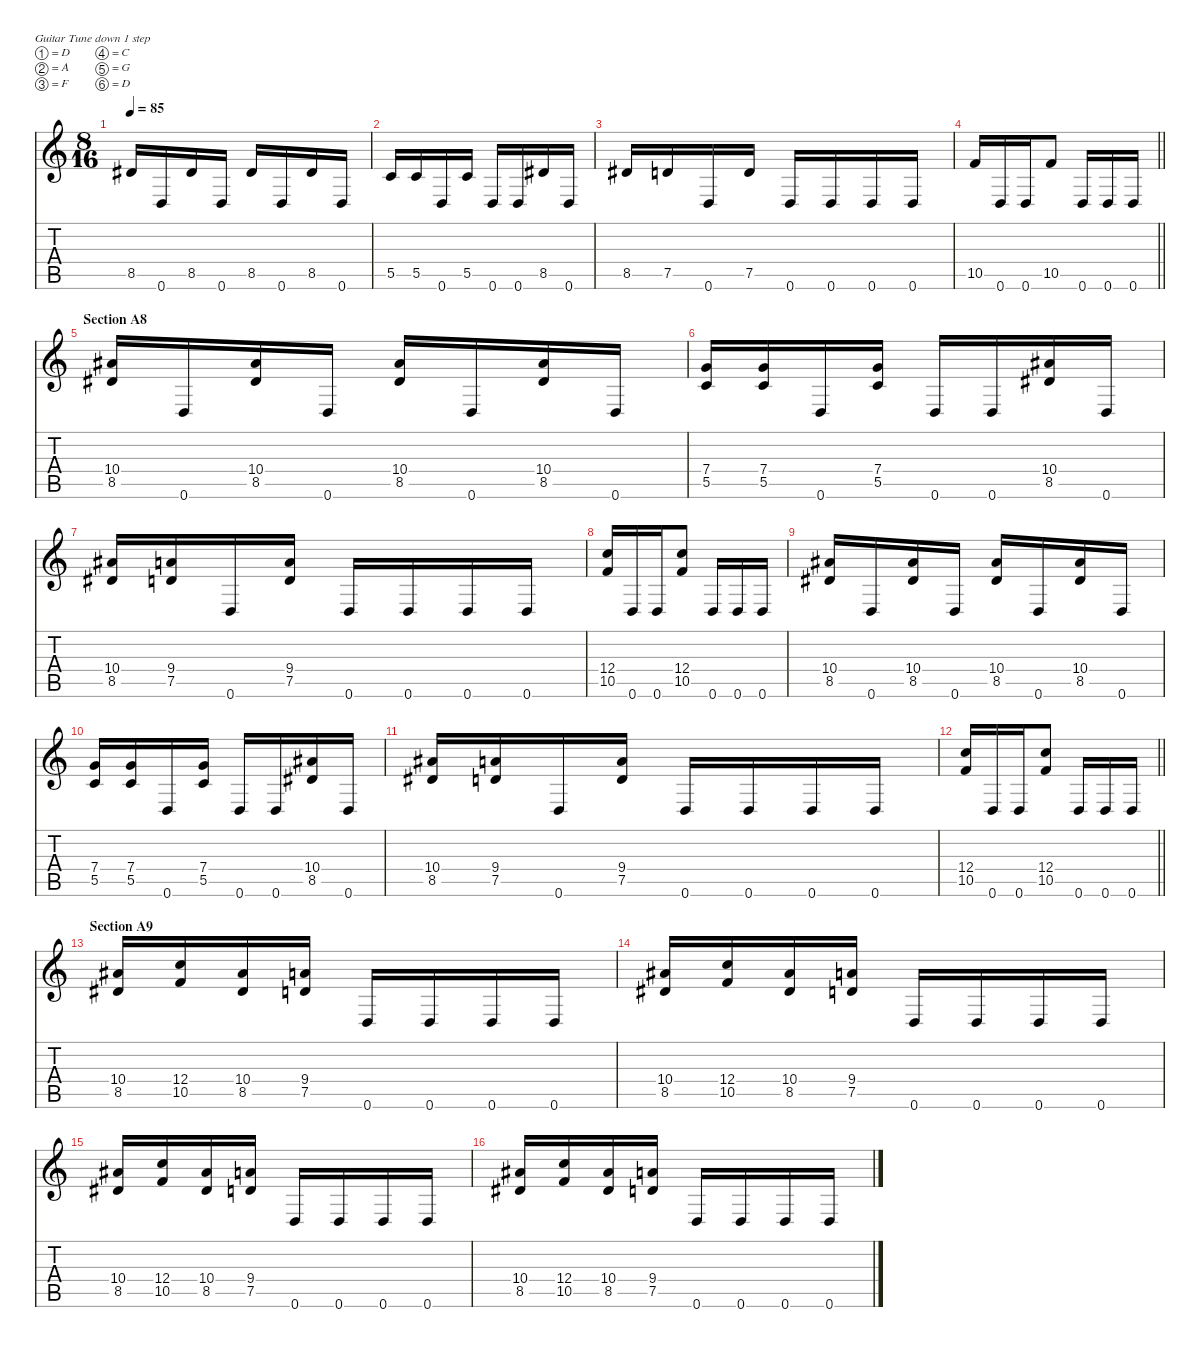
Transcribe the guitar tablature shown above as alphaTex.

\defaultSystemsLayout 4
\hideDynamics
\bracketExtendMode nobrackets
\singleTrackTrackNamePolicy hidden
\multiTrackTrackNamePolicy hidden
\firstSystemTrackNameMode fullname
\firstSystemTrackNameOrientation horizontal
\otherSystemsTrackNameOrientation horizontal
\track ("Distortion 1" "dist.guit.") {defaultSystemsLayout 4 instrument distortionguitar}
\staff {score tabs}
\tuning (D4 A3 F3 C3 G2 D2)
\ts (8 16)
\tempo 85
\clef g2
\ks c
8.5{acc #}.16{dy f beam Up} 0.6.16{beam Up} 8.5{acc #}.16{beam Up} 0.6.16{beam Up} 8.5{acc #}.16{beam Up} 0.6.16{beam Up} 8.5{acc #}.16{beam Up} 0.6.16{beam Up} |
5.5.16{beam Up} 5.5.16{beam Up} 0.6.16{beam Up} 5.5.16{beam Up} 0.6.16{beam Up} 0.6.16{beam Up} 8.5{acc #}.16{beam Up} 0.6.16{beam Up} |
8.5{acc #}.16{beam Up} 7.5.16{beam Up} 0.6.16{beam Up} 7.5.16{beam Up} 0.6.16{beam Up} 0.6.16{beam Up} 0.6.16{beam Up} 0.6.16{beam Up} |
\barLineRight lightlight
10.5.16{beam Up} 0.6.16{beam Up} 0.6.16{beam Up} 10.5.8{beam Up} 0.6.16{beam Up} 0.6.16{beam Up} 0.6.16{beam Up} |
\section ("" "Section A8")
(10.4{acc #} 8.5{acc #}).16{beam Up} 0.6.16{beam Up} (10.4{acc #} 8.5{acc #}).16{beam Up} 0.6.16{beam Up} (10.4{acc #} 8.5{acc #}).16{beam Up} 0.6.16{beam Up} (10.4{acc #} 8.5{acc #}).16{beam Up} 0.6.16{beam Up} |
(7.4 5.5).16{beam Up} (7.4 5.5).16{beam Up} 0.6.16{beam Up} (7.4 5.5).16{beam Up} 0.6.16{beam Up} 0.6.16{beam Up} (10.4{acc #} 8.5{acc #}).16{beam Up} 0.6.16{beam Up} |
(10.4{acc #} 8.5{acc #}).16{beam Up} (9.4 7.5).16{beam Up} 0.6.16{beam Up} (9.4 7.5).16{beam Up} 0.6.16{beam Up} 0.6.16{beam Up} 0.6.16{beam Up} 0.6.16{beam Up} |
(12.4 10.5).16{beam Up} 0.6.16{beam Up} 0.6.16{beam Up} (12.4 10.5).8{beam Up} 0.6.16{beam Up} 0.6.16{beam Up} 0.6.16{beam Up} |
(10.4{acc #} 8.5{acc #}).16{beam Up} 0.6.16{beam Up} (10.4{acc #} 8.5{acc #}).16{beam Up} 0.6.16{beam Up} (10.4{acc #} 8.5{acc #}).16{beam Up} 0.6.16{beam Up} (10.4{acc #} 8.5{acc #}).16{beam Up} 0.6.16{beam Up} |
(7.4 5.5).16{beam Up} (7.4 5.5).16{beam Up} 0.6.16{beam Up} (7.4 5.5).16{beam Up} 0.6.16{beam Up} 0.6.16{beam Up} (10.4{acc #} 8.5{acc #}).16{beam Up} 0.6.16{beam Up} |
(10.4{acc #} 8.5{acc #}).16{beam Up} (9.4 7.5).16{beam Up} 0.6.16{beam Up} (9.4 7.5).16{beam Up} 0.6.16{beam Up} 0.6.16{beam Up} 0.6.16{beam Up} 0.6.16{beam Up} |
\barLineRight lightlight
(12.4 10.5).16{beam Up} 0.6.16{beam Up} 0.6.16{beam Up} (12.4 10.5).8{beam Up} 0.6.16{beam Up} 0.6.16{beam Up} 0.6.16{beam Up} |
\section ("" "Section A9")
(10.4{acc #} 8.5{acc #}).16{beam Up} (12.4 10.5).16{beam Up} (10.4{acc #} 8.5{acc #}).16{beam Up} (9.4 7.5).16{beam Up} 0.6.16{beam Up} 0.6.16{beam Up} 0.6.16{beam Up} 0.6.16{beam Up} |
(10.4{acc #} 8.5{acc #}).16{beam Up} (12.4 10.5).16{beam Up} (10.4{acc #} 8.5{acc #}).16{beam Up} (9.4 7.5).16{beam Up} 0.6.16{beam Up} 0.6.16{beam Up} 0.6.16{beam Up} 0.6.16{beam Up} |
(10.4{acc #} 8.5{acc #}).16{beam Up} (12.4 10.5).16{beam Up} (10.4{acc #} 8.5{acc #}).16{beam Up} (9.4 7.5).16{beam Up} 0.6.16{beam Up} 0.6.16{beam Up} 0.6.16{beam Up} 0.6.16{beam Up} |
(10.4{acc #} 8.5{acc #}).16{beam Up} (12.4 10.5).16{beam Up} (10.4{acc #} 8.5{acc #}).16{beam Up} (9.4 7.5).16{beam Up} 0.6.16{beam Up} 0.6.16{beam Up} 0.6.16{beam Up} 0.6.16{beam Up}
